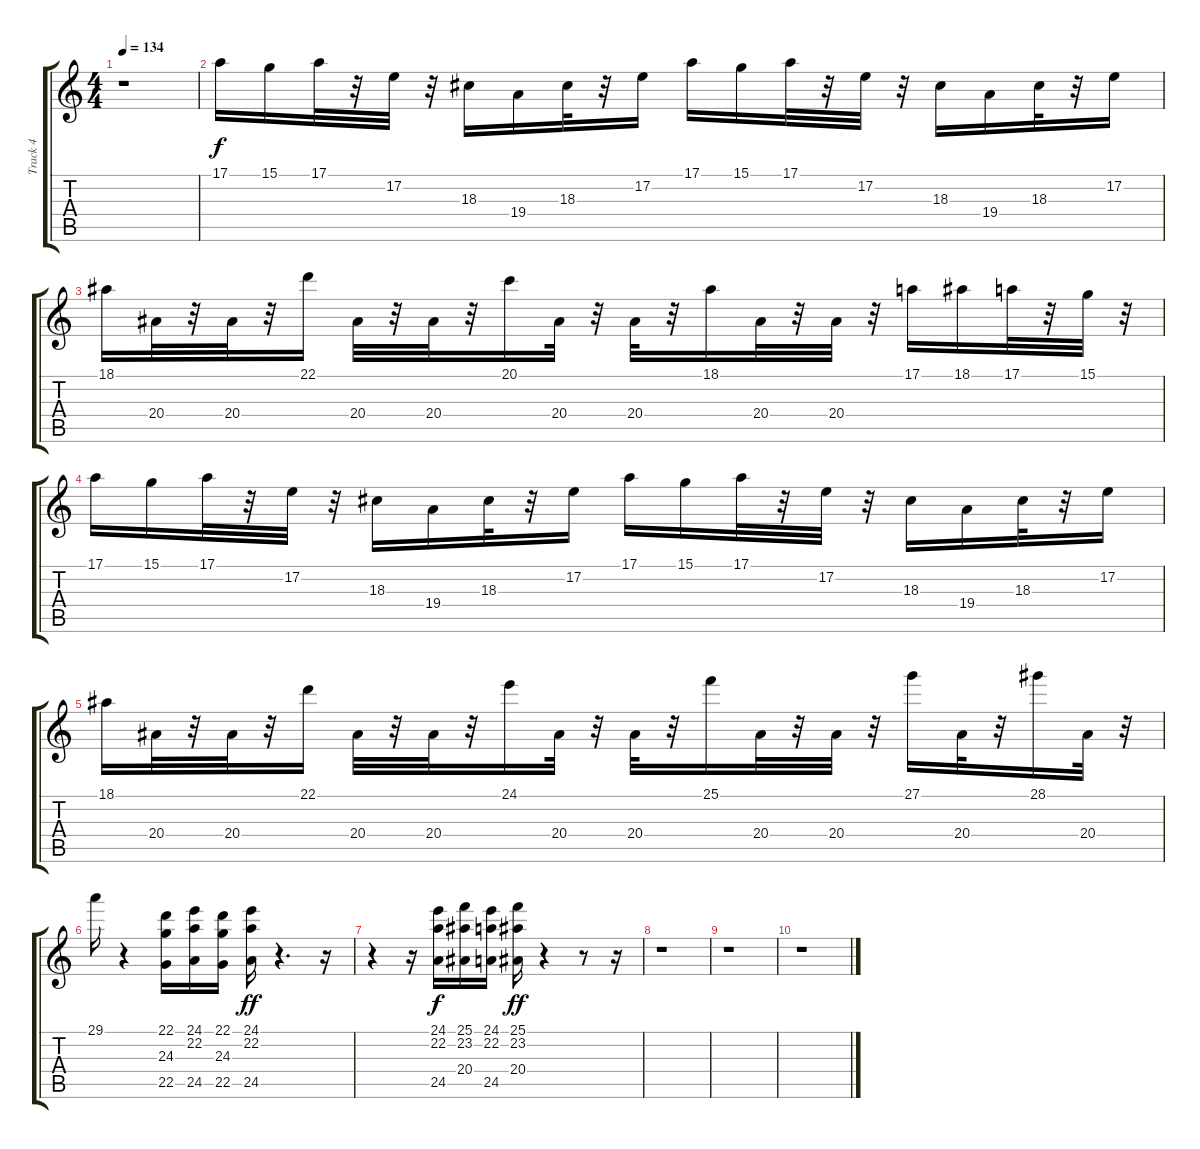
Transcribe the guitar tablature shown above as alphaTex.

\track ("Track 4" "Track 4") {instrument lead2sawtooth}
\staff {score tabs}
\tuning (E4 B3 G3 D3 A2 E2) {hide}
\ts (4 4)
\tempo 134
\clef g2
\ks c
r.1{dy ff} |
17.1.16{dy f instrument overdrivenguitar} 15.1.16 17.1.32 r.32 17.2.32 r.32 18.3.16 19.4.16 18.3.32 r.32 17.2.16 17.1.16 15.1.16 17.1.32 r.32 17.2.32 r.32 18.3.16 19.4.16 18.3.32 r.32 17.2.16 |
18.1.16 20.4.32 r.32 20.4.32 r.32 22.1.16 20.4.32 r.32 20.4.32 r.32 20.1.16 20.4.32 r.32 20.4.32 r.32 18.1.16 20.4.32 r.32 20.4.32 r.32 17.1.16 18.1.16 17.1.32 r.32 15.1.32 r.32 |
17.1.16 15.1.16 17.1.32 r.32 17.2.32 r.32 18.3.16 19.4.16 18.3.32 r.32 17.2.16 17.1.16 15.1.16 17.1.32 r.32 17.2.32 r.32 18.3.16 19.4.16 18.3.32 r.32 17.2.16 |
18.1.16 20.4.32 r.32 20.4.32 r.32 22.1.16 20.4.32 r.32 20.4.32 r.32 24.1.16 20.4.32 r.32 20.4.32 r.32 25.1.16 20.4.32 r.32 20.4.32 r.32 27.1.16 20.4.32 r.32 28.1.16 20.4.32 r.32 |
29.1.16 r.4 (22.1 24.3 22.5).16{instrument stringensemble1} (24.1 22.2 24.5).16 (22.1 24.3 22.5).16 (24.1 22.2 24.5).16{dy ff} r.4{d} r.16 |
r.4 r.16 (24.1 22.2 24.5).16{dy f} (25.1 23.2 20.4).16 (24.1 22.2 24.5).16 (25.1 23.2 20.4).16{dy ff} r.4 r.8 r.16 |
r.1 |
r.1 |
r.1
